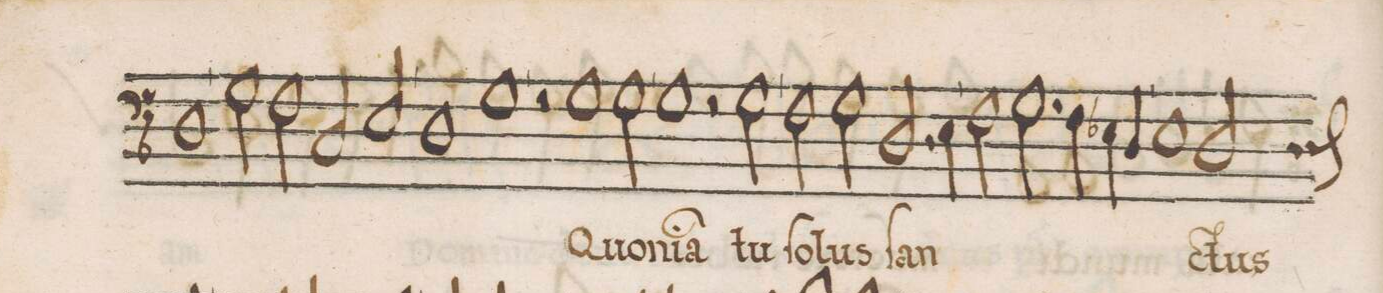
**kern	**text
*I"BASSVS	*
*clefF4	*
*k[b-]	*
*met(C)	*
*M2/1	*
1D\	-re-
=94-	=94-
2G\	-re
2F\	.
2C/	no-
2Eny/	.
=95-	=95-
1D\	.
1G\	-bis
*	*Xij
=96-	=96-
2r	.
1G\	Quo-
2G\	-ni-
=97-	=97-
1G\	-a(m)
2r	.
2G\	tu
=98-	=98-
2F\	ſo-
2G\	-lus
2.D/	ſan-
4E\	.
=99-	=99-
2F\	.
2.G\	.
4F\	.
4E-X\	.
4D/	.
=100-	=100-
1E-\	.
*custos:D	*
2D/	-ctus
*-	*-
